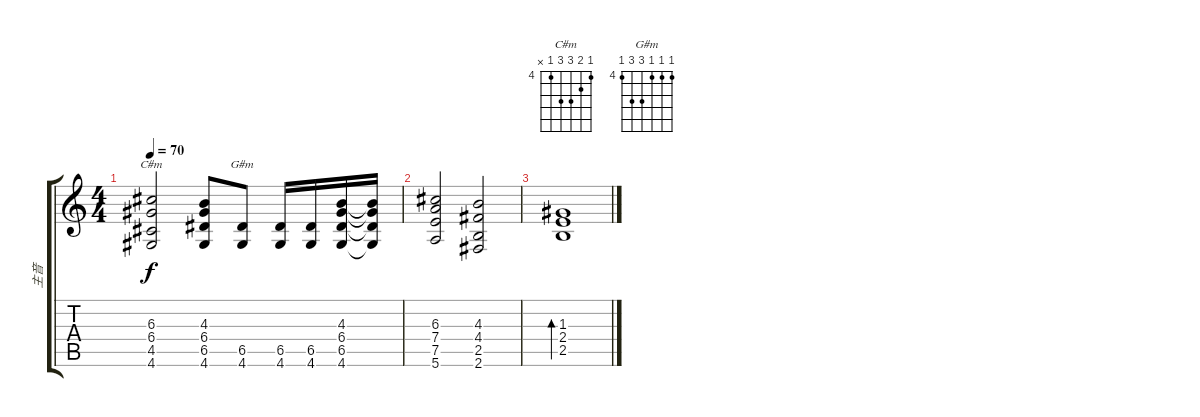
\track ("主音" "主音") {instrument distortionguitar}
\staff {score tabs}
\tuning (E4 B3 G3 D3 A2 E2) {hide}
\chord ("C#m" 4 5 6 6 4 x) {firstfret 4}
\chord ("G#m" 4 4 4 6 6 4) {firstfret 4}
\ts (4 4)
\tempo 70
\clef g2
\ks c
(6.3 6.4 4.5 4.6).2{ch "C#m" dy f} (4.3 6.4 6.5 4.6).8 (6.5 4.6).8{ch "G#m"} (6.5 4.6).16 (6.5 4.6).16 (4.3 6.4 6.5 4.6).16 (4.3{t} 6.4{t} 6.5{t} 4.6{t}).16 |
(6.3 7.4 7.5 5.6).2 (4.3 4.4 2.5 2.6).2 |
(1.3 2.4 2.5).1{bd 60}
